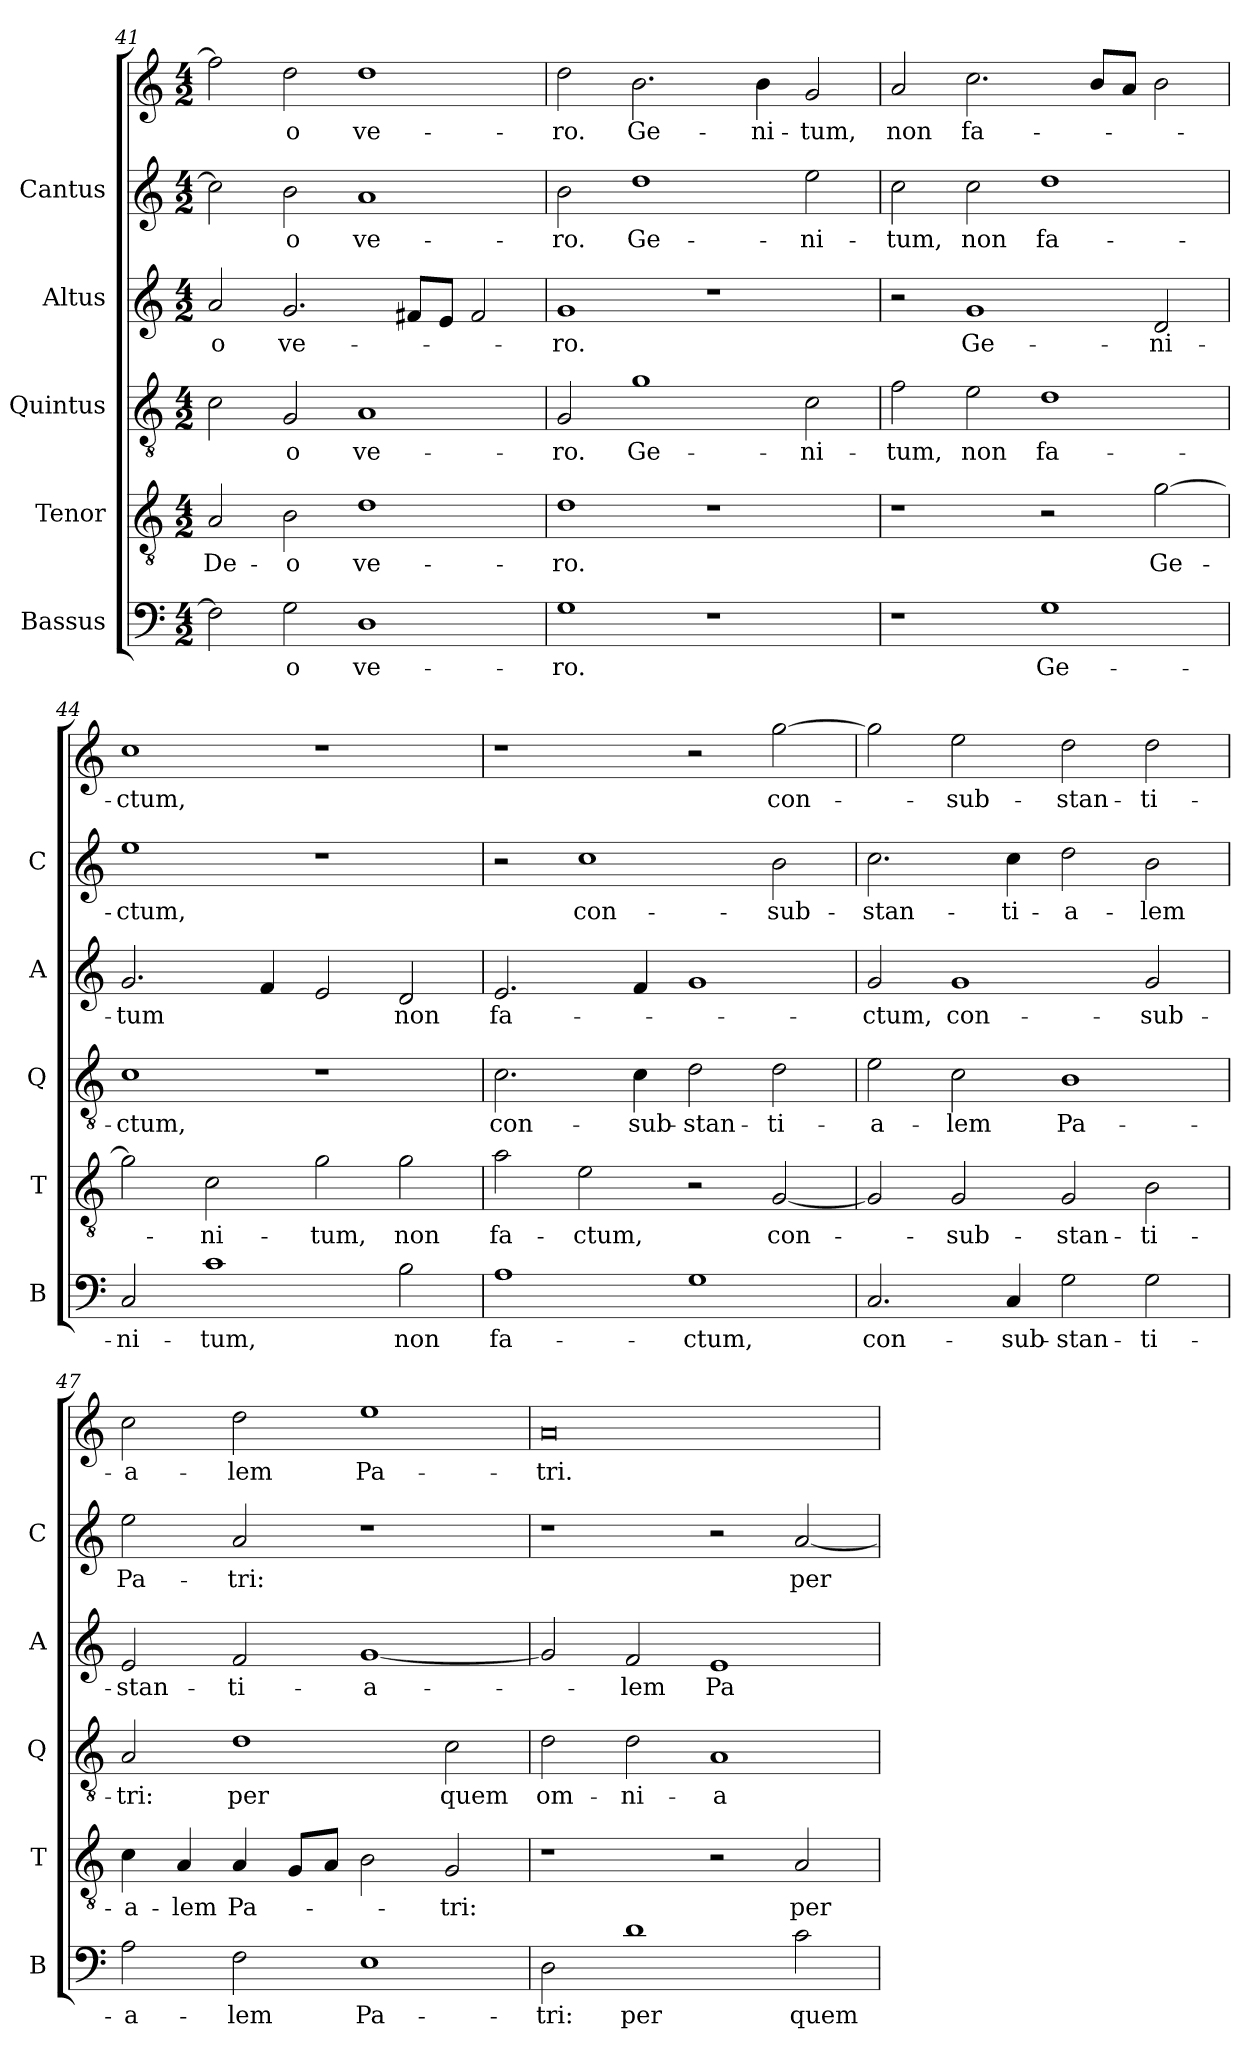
**kern	**text	**kern	**text	**kern	**text	**kern	**text	**kern	**text	**kern	**text
*part6	*part6	*part5	*part5	*part4	*part4	*part3	*part3	*part2	*part2	*part1	*part1
*staff6	*staff6	*staff5	*staff5	*staff4	*staff4	*staff3	*staff3	*staff2	*staff2	*staff1	*staff1
*I"Bassus	*	*I"Tenor	*	*I"Quintus	*	*I"Altus	*	*I"Cantus	*	*	*
*I'B	*	*I'T	*	*I'Q	*	*I'A	*	*I'C	*	*	*
*clefF4	*	*clefGv2	*	*clefGv2	*	*clefG2	*	*clefG2	*	*clefG2	*
*	*	*ITrd7c12	*	*ITrd7c12	*	*	*	*	*	*	*
*k[]	*	*k[]	*	*k[]	*	*k[]	*	*k[]	*	*k[]	*
*C:	*	*C:	*	*C:	*	*C:	*	*C:	*	*C:	*
*M4/2	*	*M4/2	*	*M4/2	*	*M4/2	*	*M4/2	*	*M4/2	*
=41	=41	=41	=41	=41	=41	=41	=41	=41	=41	=41	=41
2F\]	.	2AA/	De-	2C\	.	2a/	-o	2cc\]	.	2ff\]	.
2G\	-o	2BB\	-o	2GG/	-o	2.g/	ve-	2b\	-o	2dd\	-o
1D\	ve-	1D\	ve-	1AA/	ve-	.	.	1a/	ve-	1dd\	ve-
.	.	.	.	.	.	8f#/L	.	.	.	.	.
.	.	.	.	.	.	8e/J	.	.	.	.	.
.	.	.	.	.	.	2f#/	.	.	.	.	.
=42	=42	=42	=42	=42	=42	=42	=42	=42	=42	=42	=42
1G\	-ro.	1D\	-ro.	2GG/	-ro.	1g/	-ro.	2b\	-ro.	2dd\	-ro.
.	.	.	.	1G\	Ge-	.	.	1dd\	Ge-	2.b\	Ge-
1r	.	1r	.	.	.	1r	.	.	.	.	.
.	.	.	.	.	.	.	.	.	.	4b\	-ni-
.	.	.	.	2C\	-ni-	.	.	2ee\	-ni-	2g/	-tum,
=43	=43	=43	=43	=43	=43	=43	=43	=43	=43	=43	=43
1r	.	1r	.	2F\	-tum,	2r	.	2cc\	-tum,	2a/	non
.	.	.	.	2E\	non	1g/	Ge-	2cc\	non	2.cc\	fa-
1G\	Ge-	2r	.	1D\	fa-	.	.	1dd\	fa-	.	.
.	.	.	.	.	.	.	.	.	.	8b/L	.
.	.	.	.	.	.	.	.	.	.	8a/J	.
.	.	[2G\	Ge-	.	.	2d/	-ni-	.	.	2b\	.
=44	=44	=44	=44	=44	=44	=44	=44	=44	=44	=44	=44
2C/	-ni-	2G\]	.	1C\	-ctum,	2.g/	-tum	1ee\	-ctum,	1cc\	-ctum,
1c\	-tum,	2C\	-ni-	.	.	.	.	.	.	.	.
.	.	.	.	.	.	4f/	.	.	.	.	.
.	.	2G\	-tum,	1r	.	2e/	.	1r	.	1r	.
2B\	non	2G\	non	.	.	2d/	non	.	.	.	.
=45	=45	=45	=45	=45	=45	=45	=45	=45	=45	=45	=45
1A\	fa-	2A\	fa-	2.C\	con-	2.e/	fa-	2r	.	1r	.
.	.	2E\	-ctum,	.	.	.	.	1cc\	con-	.	.
.	.	.	.	4C\	-sub-	4f/	.	.	.	.	.
1G\	-ctum,	2r	.	2D\	-stan-	1g/	.	.	.	2r	.
.	.	[2GG/	con-	2D\	-ti-	.	.	2b\	-sub-	[2gg\	con-
=46	=46	=46	=46	=46	=46	=46	=46	=46	=46	=46	=46
2.C/	con-	2GG/]	.	2E\	-a-	2g/	-ctum,	2.cc\	-stan-	2gg\]	.
.	.	2GG/	-sub-	2C\	-lem	1g/	con-	.	.	2ee\	-sub-
4C/	-sub-	.	.	.	.	.	.	4cc\	-ti-	.	.
2G\	-stan-	2GG/	-stan-	1BB\	Pa-	.	.	2dd\	-a-	2dd\	-stan-
2G\	-ti-	2BB\	-ti-	.	.	2g/	-sub-	2b\	-lem	2dd\	-ti-
=47	=47	=47	=47	=47	=47	=47	=47	=47	=47	=47	=47
2A\	-a-	4C\	-a-	2AA/	-tri:	2e/	-stan-	2ee\	Pa-	2cc\	-a-
.	.	4AA/	-lem	.	.	.	.	.	.	.	.
2F\	-lem	4AA/	Pa-	1D\	per	2f/	-ti-	2a/	-tri:	2dd\	-lem
.	.	8GG/L	.	.	.	.	.	.	.	.	.
.	.	8AA/J	.	.	.	.	.	.	.	.	.
1E\	Pa-	2BB\	.	.	.	[1g/	-a-	1r	.	1ee\	Pa-
.	.	2GG/	-tri:	2C\	quem	.	.	.	.	.	.
=48	=48	=48	=48	=48	=48	=48	=48	=48	=48	=48	=48
2D\	-tri:	1r	.	2D\	om-	2g/]	.	1r	.	0a/	-tri.
1d\	per	.	.	2D\	-ni-	2f/	-lem	.	.	.	.
.	.	2r	.	1AA/	-a	1e/	Pa-	2r	.	.	.
2c\	quem	2AA/	per	.	.	.	.	[2a/	per	.	.
=	=	=	=	=	=	=	=	=	=	=	=
*-	*-	*-	*-	*-	*-	*-	*-	*-	*-	*-	*-
